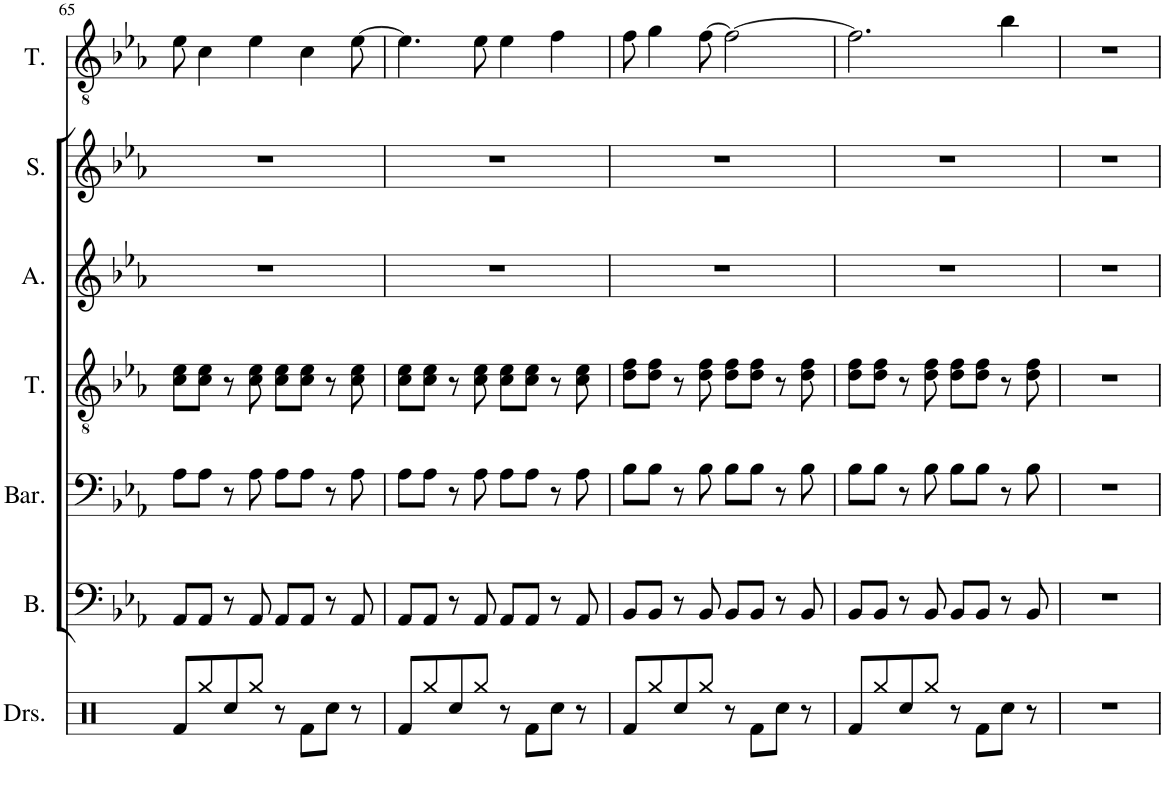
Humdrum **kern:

**kern	**kern	**kern	**kern	**kern	**kern	**kern
*part7	*part6	*part5	*part4	*part3	*part2	*part1
*staff7	*staff6	*staff5	*staff4	*staff3	*staff2	*staff1
*I"Drumset	*I"Bass	*I"Baritone	*I"Tenor	*I"Alto	*I"Soprano	*I"Tenor
*I'Drs.	*I'B.	*I'Bar.	*I'T.	*I'A.	*I'S.	*I'T.
!!LO:PB:g=z
*clefX	*clefF4	*clefF4	*clefGv2	*clefG2	*clefG2	*clefGv2
*k[]	*k[b-e-a-]	*k[b-e-a-]	*k[b-e-a-]	*k[b-e-a-]	*k[b-e-a-]	*k[b-e-a-]
*M4/4	*M4/4	*M4/4	*M4/4	*M4/4	*M4/4	*M4/4
=65	=65	=65	=65	=65	=65	=65
8Rf/L	8AA-/L	8A-\L	8c\ 8e-\L	1r	1r	8e-\
8Rgg/	8AA-/J	8A-\J	8c\ 8e-\J	.	.	4c\
8Rcc/	8r	8r	8r	.	.	.
8Rgg/J	8AA-/	8A-\	8c\ 8e-\	.	.	4e-\
8r	8AA-/L	8A-\L	8c\ 8e-\L	.	.	.
8Rf\L	8AA-/J	8A-\J	8c\ 8e-\J	.	.	4c\
8Rcc\J	8r	8r	8r	.	.	.
8r	8AA-/	8A-\	8c\ 8e-\	.	.	[8e-\
=66	=66	=66	=66	=66	=66	=66
8Rf/L	8AA-/L	8A-\L	8c\ 8e-\L	1r	1r	4.e-\]
8Rgg/	8AA-/J	8A-\J	8c\ 8e-\J	.	.	.
8Rcc/	8r	8r	8r	.	.	.
8Rgg/J	8AA-/	8A-\	8c\ 8e-\	.	.	8e-\
8r	8AA-/L	8A-\L	8c\ 8e-\L	.	.	4e-\
8Rf\L	8AA-/J	8A-\J	8c\ 8e-\J	.	.	.
8Rcc\J	8r	8r	8r	.	.	4f\
8r	8AA-/	8A-\	8c\ 8e-\	.	.	.
=67	=67	=67	=67	=67	=67	=67
8Rf/L	8BB-/L	8B-\L	8d\ 8f\L	1r	1r	8f\
8Rgg/	8BB-/J	8B-\J	8d\ 8f\J	.	.	4g\
8Rcc/	8r	8r	8r	.	.	.
8Rgg/J	8BB-/	8B-\	8d\ 8f\	.	.	[8f\
8r	8BB-/L	8B-\L	8d\ 8f\L	.	.	2f\_
8Rf\L	8BB-/J	8B-\J	8d\ 8f\J	.	.	.
8Rcc\J	8r	8r	8r	.	.	.
8r	8BB-/	8B-\	8d\ 8f\	.	.	.
=68	=68	=68	=68	=68	=68	=68
8Rf/L	8BB-/L	8B-\L	8d\ 8f\L	1r	1r	2.f\]
8Rgg/	8BB-/J	8B-\J	8d\ 8f\J	.	.	.
8Rcc/	8r	8r	8r	.	.	.
8Rgg/J	8BB-/	8B-\	8d\ 8f\	.	.	.
8r	8BB-/L	8B-\L	8d\ 8f\L	.	.	.
8Rf\L	8BB-/J	8B-\J	8d\ 8f\J	.	.	.
8Rcc\J	8r	8r	8r	.	.	4b-\
8r	8BB-/	8B-\	8d\ 8f\	.	.	.
=69	=69	=69	=69	=69	=69	=69
1r	1r	1r	1r	1r	1r	1r
=	=	=	=	=	=	=
*-	*-	*-	*-	*-	*-	*-
